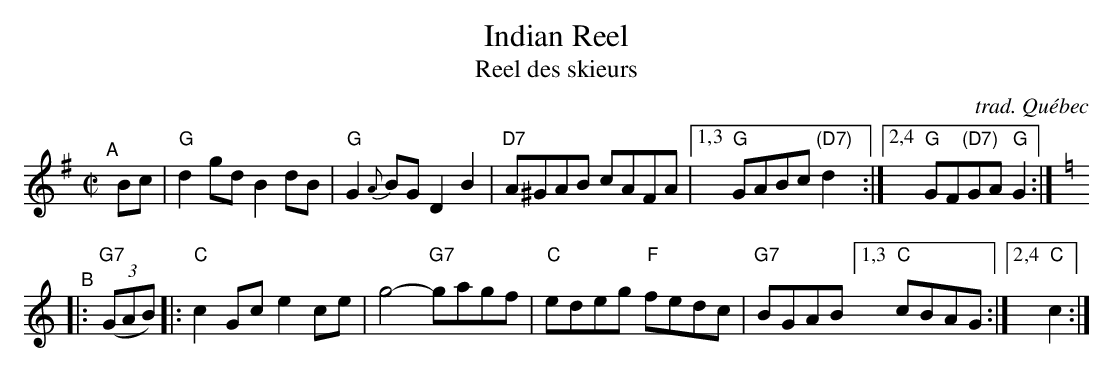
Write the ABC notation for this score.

X:1
T: Indian Reel
T: Reel des skieurs
O: trad. Qu\'ebec
M: C|
L: 1/8
K: G
"^A"[|]\
Bc | "G"d2gd B2dB | "G"G2{A}BG D2B2 | "D7"A^GAB cAFA |\
[1,3 "G"GABc "(D7)"d2 :|[2,4 "G"GF"(D7)"GA "G"G2 :|
[K:=f][K:C]
"^B"|:\
"G7"((3GAB) |: "C"c2Gc e2ce | g4-"G7"gagf | "C"edeg "F"fedc | "G7"BGAB \
[1,3 "C"cBAG :|[2,4 "C"c2 :|
